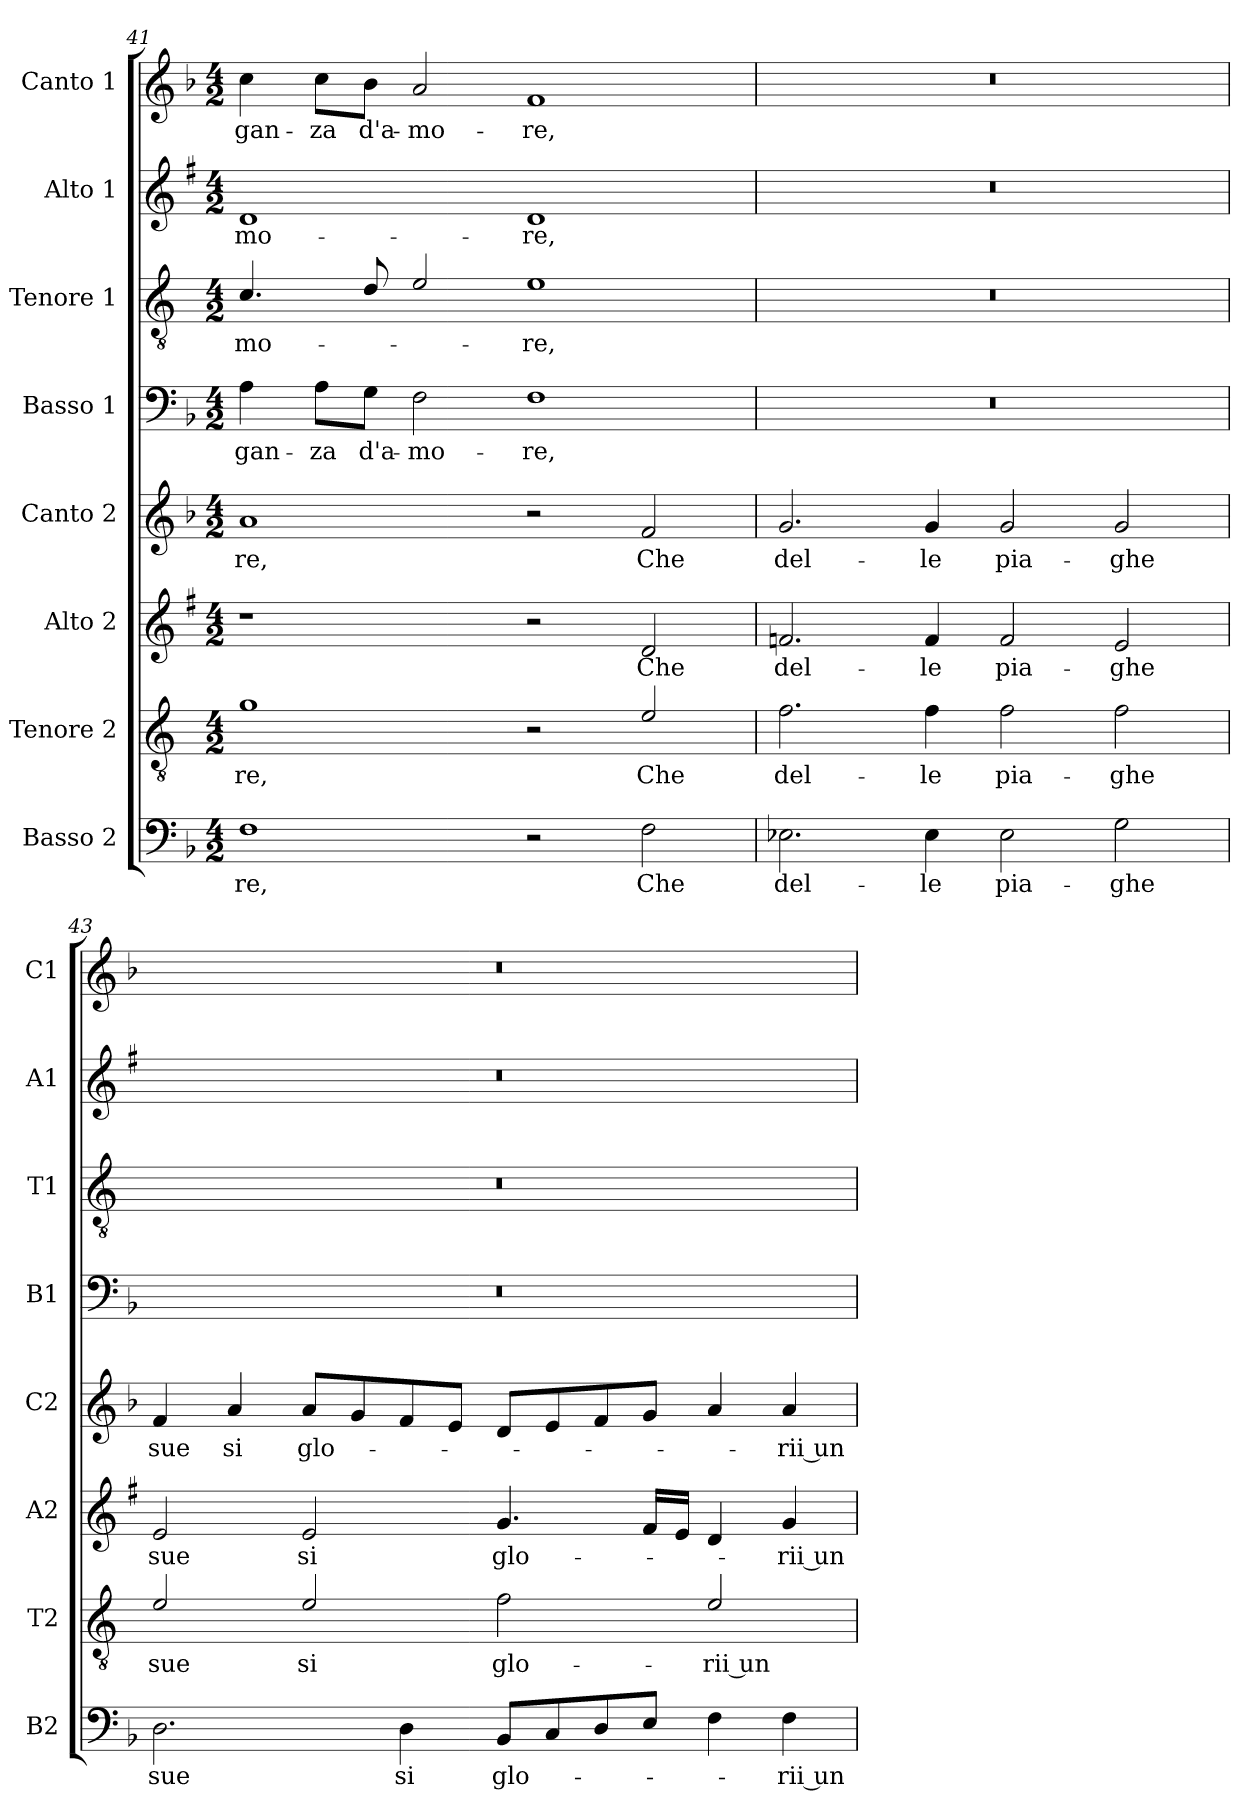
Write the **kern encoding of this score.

**kern	**text	**kern	**text	**kern	**text	**kern	**text	**kern	**text	**kern	**text	**kern	**text	**kern	**text
*part8	*part8	*part7	*part7	*part6	*part6	*part5	*part5	*part4	*part4	*part3	*part3	*part2	*part2	*part1	*part1
*staff8	*staff8	*staff7	*staff7	*staff6	*staff6	*staff5	*staff5	*staff4	*staff4	*staff3	*staff3	*staff2	*staff2	*staff1	*staff1
*I"Basso 2	*	*I"Tenore 2	*	*I"Alto 2	*	*I"Canto 2	*	*I"Basso 1	*	*I"Tenore 1	*	*I"Alto 1	*	*I"Canto 1	*
*I'B2	*	*I'T2	*	*I'A2	*	*I'C2	*	*I'B1	*	*I'T1	*	*I'A1	*	*I'C1	*
!!LO:LB:g=z
*clefF4	*	*clefGv2	*	*clefG2	*	*clefG2	*	*clefF4	*	*clefGv2	*	*clefG2	*	*clefG2	*
*	*	*ITrd4c7	*	*ITrd1c2	*	*	*	*	*	*ITrd4c7	*	*ITrd1c2	*	*	*
*k[b-]	*	*k[b-]	*	*k[b-]	*	*k[b-]	*	*k[b-]	*	*k[b-]	*	*k[b-]	*	*k[b-]	*
*F:	*	*F:	*	*F:	*	*F:	*	*F:	*	*F:	*	*F:	*	*F:	*
*M4/2	*	*M4/2	*	*M4/2	*	*M4/2	*	*M4/2	*	*M4/2	*	*M4/2	*	*M4/2	*
=41	=41	=41	=41	=41	=41	=41	=41	=41	=41	=41	=41	=41	=41	=41	=41
!	!LO:LY:b	!	!LO:LY:b	!	!	!	!LO:LY:b	!	!LO:LY:b	!	!LO:LY:b	!	!LO:LY:b	!	!LO:LY:b
1F	-re,	1c	-re,	1r	.	1a	-re,	4A\	-gan-	4.F/	-mo-	1c	-mo-	4cc\	-gan-
!	!	!	!	!	!	!	!	!	!LO:LY:b	!	!	!	!	!	!LO:LY:b
.	.	.	.	.	.	.	.	8A\L	-za	.	.	.	.	8cc\L	-za
!	!	!	!	!	!	!	!	!	!LO:LY:b	!	!	!	!	!	!LO:LY:b
.	.	.	.	.	.	.	.	8G\J	d'a-	8G/	.	.	.	8b-\J	d'a-
!	!	!	!	!	!	!	!	!	!LO:LY:b	!	!	!	!	!	!LO:LY:b
.	.	.	.	.	.	.	.	2F\	-mo-	2A/	.	.	.	2a/	-mo-
!	!	!	!	!	!	!	!	!	!LO:LY:b	!	!LO:LY:b	!	!LO:LY:b	!	!LO:LY:b
2r	.	2r	.	2r	.	2r	.	1F	-re,	1A	-re,	1c	-re,	1f	-re,
!	!LO:LY:b	!	!LO:LY:b	!	!LO:LY:b	!	!LO:LY:b	!	!	!	!	!	!	!	!
2F\	Che	2A/	Che	2c/	Che	2f/	Che	.	.	.	.	.	.	.	.
=42	=42	=42	=42	=42	=42	=42	=42	=42	=42	=42	=42	=42	=42	=42	=42
!	!LO:LY:b	!	!LO:LY:b	!	!LO:LY:b	!	!LO:LY:b	!	!	!	!	!	!	!	!
2.E-X\	del-	2.B-\	del-	2.e-X/	del-	2.g/	del-	0r	.	0r	.	0r	.	0r	.
!	!LO:LY:b	!	!LO:LY:b	!	!LO:LY:b	!	!LO:LY:b	!	!	!	!	!	!	!	!
4E-\	-le	4B-\	-le	4e-/	-le	4g/	-le	.	.	.	.	.	.	.	.
!	!LO:LY:b	!	!LO:LY:b	!	!LO:LY:b	!	!LO:LY:b	!	!	!	!	!	!	!	!
2E-\	pia-	2B-\	pia-	2e-/	pia-	2g/	pia-	.	.	.	.	.	.	.	.
!	!LO:LY:b	!	!LO:LY:b	!	!LO:LY:b	!	!LO:LY:b	!	!	!	!	!	!	!	!
2G\	-ghe	2B-\	-ghe	2d/	-ghe	2g/	-ghe	.	.	.	.	.	.	.	.
=43	=43	=43	=43	=43	=43	=43	=43	=43	=43	=43	=43	=43	=43	=43	=43
!	!LO:LY:b	!	!LO:LY:b	!	!LO:LY:b	!	!LO:LY:b	!	!	!	!	!	!	!	!
2.D\	sue	2A/	sue	2d/	sue	4f/	sue	0r	.	0r	.	0r	.	0r	.
!	!	!	!	!	!	!	!LO:LY:b	!	!	!	!	!	!	!	!
.	.	.	.	.	.	4a/	si	.	.	.	.	.	.	.	.
!	!	!	!LO:LY:b	!	!LO:LY:b	!	!LO:LY:b	!	!	!	!	!	!	!	!
.	.	2A/	si	2d/	si	8a/L	glo-	.	.	.	.	.	.	.	.
.	.	.	.	.	.	8g/	.	.	.	.	.	.	.	.	.
!	!LO:LY:b	!	!	!	!	!	!	!	!	!	!	!	!	!	!
4D\	si	.	.	.	.	8f/	.	.	.	.	.	.	.	.	.
.	.	.	.	.	.	8e/J	.	.	.	.	.	.	.	.	.
!	!LO:LY:b	!	!LO:LY:b	!	!LO:LY:b	!	!	!	!	!	!	!	!	!	!
8BB-/L	glo-	2B-\	glo-	4.f/	glo-	8d/L	.	.	.	.	.	.	.	.	.
8C/	.	.	.	.	.	8e/	.	.	.	.	.	.	.	.	.
8D/	.	.	.	.	.	8f/	.	.	.	.	.	.	.	.	.
8E/J	.	.	.	16e/LL	.	8g/J	.	.	.	.	.	.	.	.	.
.	.	.	.	16d/JJ	.	.	.	.	.	.	.	.	.	.	.
!	!	!	!LO:LY:b	!	!	!	!	!	!	!	!	!	!	!	!
4F\	.	2A/	-rii un	4c/	.	4a/	.	.	.	.	.	.	.	.	.
!	!LO:LY:b	!	!	!	!LO:LY:b	!	!LO:LY:b	!	!	!	!	!	!	!	!
4F\	-rii un	.	.	4f/	-rii un	4a/	-rii un	.	.	.	.	.	.	.	.
=	=	=	=	=	=	=	=	=	=	=	=	=	=	=	=
*-	*-	*-	*-	*-	*-	*-	*-	*-	*-	*-	*-	*-	*-	*-	*-
